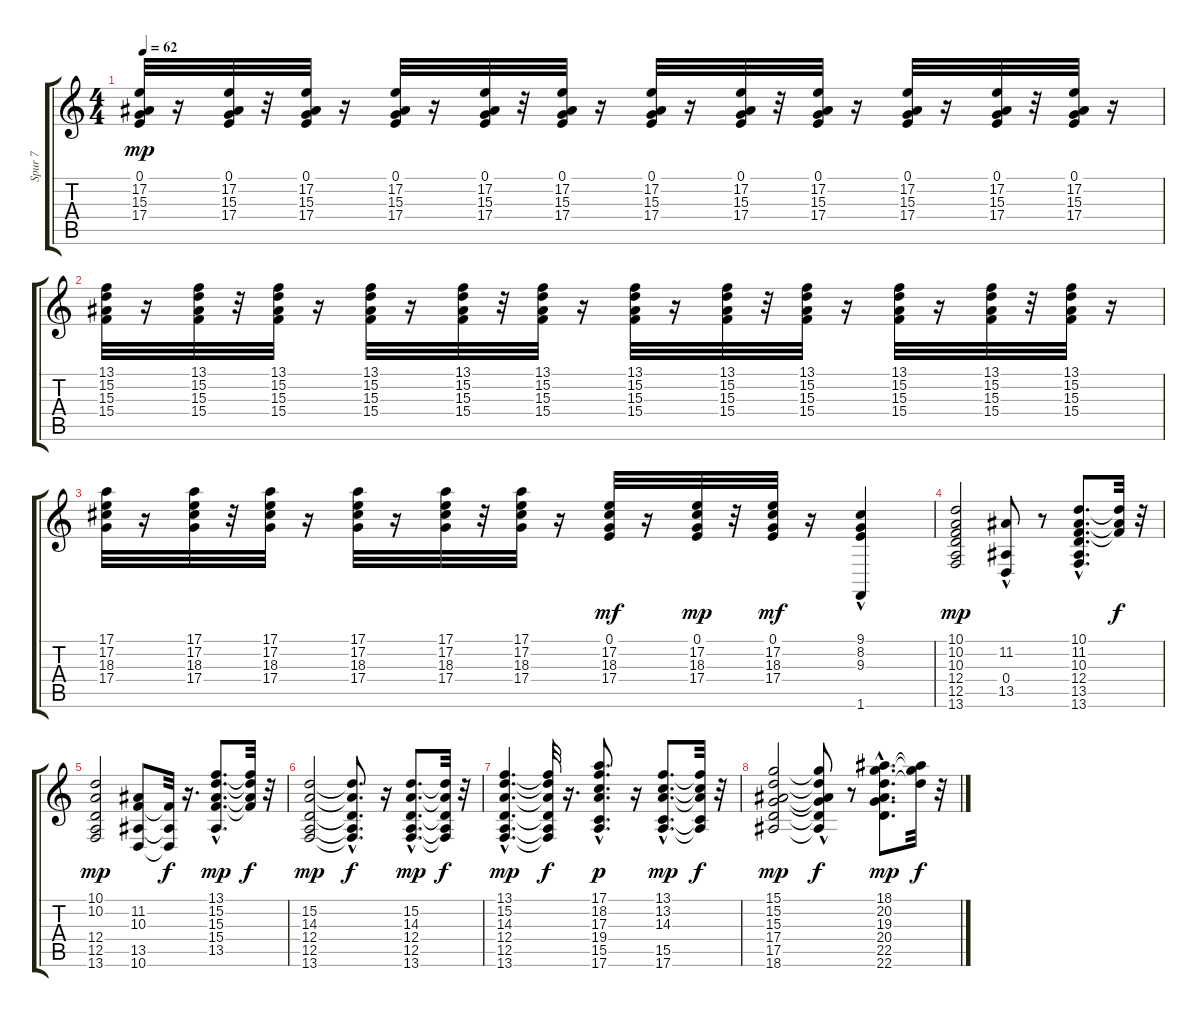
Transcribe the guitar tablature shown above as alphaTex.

\track ("Spur 7" "Spur 7") {instrument acousticgrandpiano}
\staff {score tabs}
\tuning (E4 B3 G3 D3 A2 E2) {hide}
\ts (4 4)
\tempo 62
\clef g2
\ks c
(0.1 17.2 15.3 17.4).32{dy mp} r.16 (0.1 17.2 15.3 17.4).32 r.32 (0.1 17.2 15.3 17.4).32 r.16 (0.1 17.2 15.3 17.4).32 r.16 (0.1 17.2 15.3 17.4).32 r.32 (0.1 17.2 15.3 17.4).32 r.16 (0.1 17.2 15.3 17.4).32 r.16 (0.1 17.2 15.3 17.4).32 r.32 (0.1 17.2 15.3 17.4).32 r.16 (0.1 17.2 15.3 17.4).32 r.16 (0.1 17.2 15.3 17.4).32 r.32 (0.1 17.2 15.3 17.4).32 r.16 |
(13.1 15.2 15.3 15.4).32 r.16 (13.1 15.2 15.3 15.4).32 r.32 (13.1 15.2 15.3 15.4).32 r.16 (13.1 15.2 15.3 15.4).32 r.16 (13.1 15.2 15.3 15.4).32 r.32 (13.1 15.2 15.3 15.4).32 r.16 (13.1 15.2 15.3 15.4).32 r.16 (13.1 15.2 15.3 15.4).32 r.32 (13.1 15.2 15.3 15.4).32 r.16 (13.1 15.2 15.3 15.4).32 r.16 (13.1 15.2 15.3 15.4).32 r.32 (13.1 15.2 15.3 15.4).32 r.16 |
(17.1 17.2 18.3 17.4).32 r.16 (17.1 17.2 18.3 17.4).32 r.32 (17.1 17.2 18.3 17.4).32 r.16 (17.1 17.2 18.3 17.4).32 r.16 (17.1 17.2 18.3 17.4).32 r.32 (17.1 17.2 18.3 17.4).32 r.16 (0.1 17.2 18.3 17.4).32{dy mf} r.16 (0.1 17.2 18.3 17.4).32{dy mp} r.32 (0.1 17.2 18.3 17.4).32{dy mf} r.16 (9.1 8.2 9.3 1.6{hac}).4{balance 8} |
(10.1 10.2 10.3 12.4 12.5 13.6).2{dy mp balance 10} (11.2{hac} 0.4{hac} 13.5).8 r.8 (10.1{hac} 11.2{hac} 10.3{hac} 12.4 13.5 13.6).8{d} (10.1{t} 11.2{t} 10.3{t}).32{dy f} r.32 |
(10.1 10.2 12.4 12.5 13.6).2{dy mp} (11.2 10.3 13.5 10.6).8 (10.3{t} 13.5{t} 10.6{t}).32{dy f} r.16{d} (13.1{hac} 15.2{hac} 15.3{hac} 15.4{hac} 13.5).8{d dy mp} (13.1{t} 15.2{t} 15.3{t} 15.4{t}).32{dy f} r.32 |
(15.2 14.3 12.4 12.5 13.6).2{dy mp} (15.2{hac t} 14.3{hac t} 12.4{hac t} 12.5{hac t} 13.6{hac t}).8{d dy f} r.16 (15.2{hac} 14.3{hac} 12.4{hac} 12.5{hac} 13.6{hac}).8{d dy mp} (15.2{t} 14.3{t} 12.4{t} 12.5{t} 13.6{t}).32{dy f} r.32 |
(13.1{hac} 15.2{hac} 14.3{hac} 12.4{hac} 12.5{hac} 13.6{hac}).4{d dy mp} (13.1{t} 15.2{t} 14.3{t} 12.4{t} 12.5{t} 13.6{t}).32{dy f} r.16{d} (17.1{hac} 18.2{hac} 17.3{hac} 19.4{hac} 15.5{hac} 17.6{hac}).8{d dy p} r.16 (13.1{hac} 13.2{hac} 14.3{hac} 15.5{hac} 17.6{hac}).8{d dy mp} (13.1{t} 13.2{t} 14.3{t} 15.5{t} 17.6{t}).32{dy f} r.32 |
(15.1 15.2 15.3 17.4 17.5 18.6).2{dy mp} (15.1{hac t} 15.2{hac t} 15.3{t} 17.4{t} 17.5{hac t} 18.6{hac t}).8{dy f} r.8 (18.1{hac} 20.2{hac} 19.3{hac} 20.4 22.5 22.6).8{d dy mp} (18.1{t} 20.2{t} 19.3{t}).32{dy f} r.32
